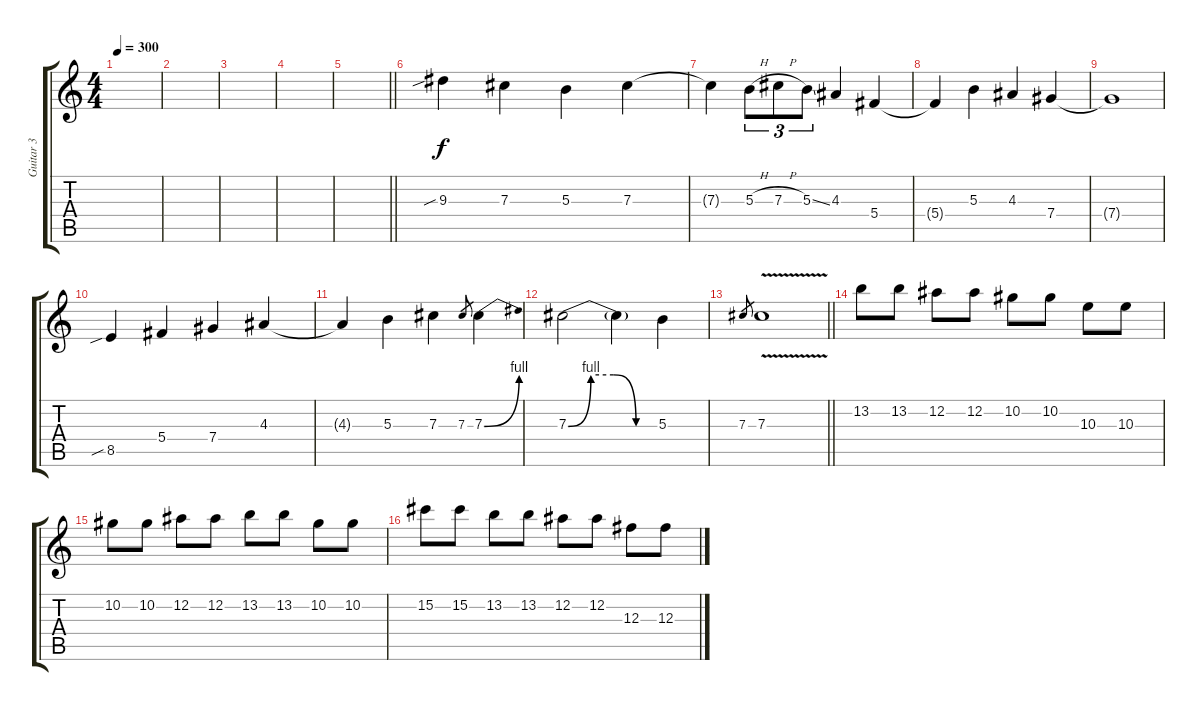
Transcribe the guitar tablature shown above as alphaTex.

\track ("Guitar 3" "Guitar 3") {instrument distortionguitar}
\staff {score tabs}
\tuning (Eb4 Bb3 Gb3 Db3 Ab2 Eb2) {hide}
\ts (4 4)
\tempo 300
\clef g2
\ks c
|
|
|
|
\barLineRight lightlight
|
9.3{sib}.4 7.3.4 5.3.4 7.3.4 |
7.3{t}.4 5.3{h}.8{tu (3 2)} 7.3{h}.8{tu (3 2)} 5.3{ss}.8{tu (3 2)} 4.3.4 5.4.4 |
5.4{t}.4 5.3.4 4.3.4 7.4.4 |
7.4{t}.1 |
8.5{sib}.4 5.4.4 7.4.4 4.3.4 |
4.3{t}.4 5.3.4 7.3.4 7.3.8{gr} 7.3{be (bend 0 0 60 4)}.4 |
7.3{be (custom 0 0 15 4 30 4 45 0 60 0)}.2 7.3{t}.4 5.3.4 |
\barLineRight lightlight
7.3.8{gr} 7.3{v}.1 |
13.2.8 13.2.8 12.2.8 12.2.8 10.2.8 10.2.8 10.3.8 10.3.8 |
10.2.8 10.2.8 12.2.8 12.2.8 13.2.8 13.2.8 10.2.8 10.2.8 |
15.2.8 15.2.8 13.2.8 13.2.8 12.2.8 12.2.8 12.3.8 12.3.8
